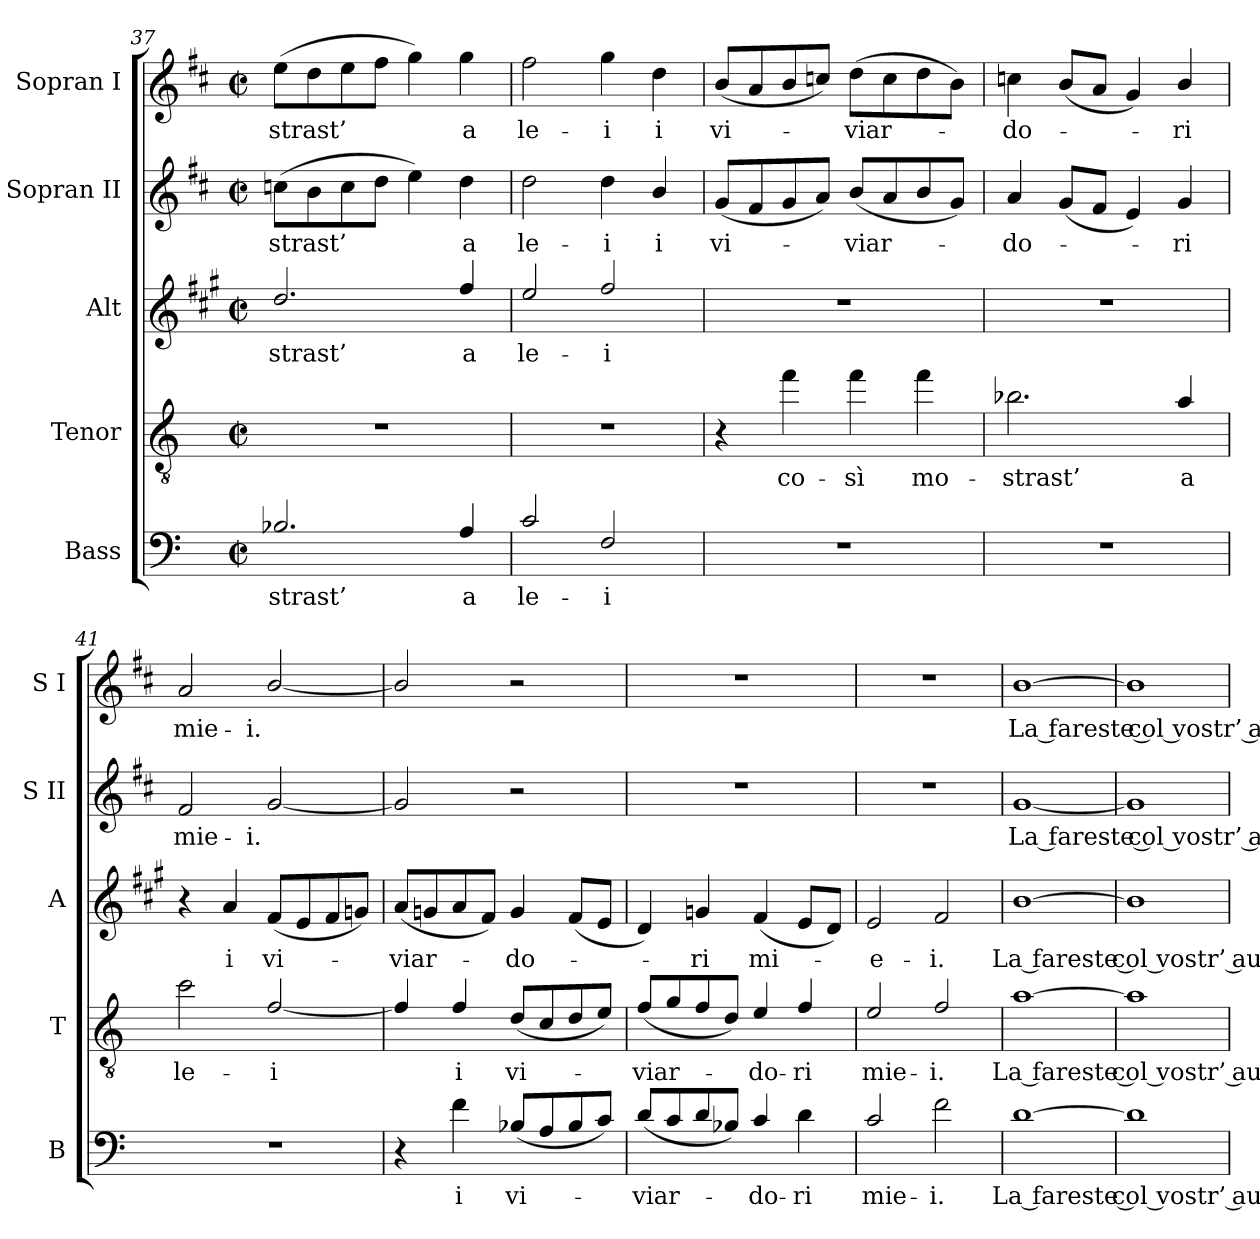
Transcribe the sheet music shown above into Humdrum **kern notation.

**kern	**text	**kern	**text	**kern	**text	**kern	**text	**kern	**text
*part5	*part5	*part4	*part4	*part3	*part3	*part2	*part2	*part1	*part1
*staff5	*staff5	*staff4	*staff4	*staff3	*staff3	*staff2	*staff2	*staff1	*staff1
*I"Bass	*	*I"Tenor	*	*I"Alt	*	*I"Sopran II	*	*I"Sopran I	*
*I'B	*	*I'T	*	*I'A	*	*I'S II	*	*I'S I	*
*clefF4	*	*clefGv2	*	*clefG2	*	*clefG2	*	*clefG2	*
*ITrd12c21	*	*ITrd8c14	*	*ITrd5c9	*	*ITrd1c2	*	*ITrd1c2	*
*k[]	*	*k[]	*	*k[]	*	*k[]	*	*k[]	*
*M2/2	*	*M2/2	*	*M2/2	*	*M2/2	*	*M2/2	*
*met(c|)	*	*met(c|)	*	*met(c|)	*	*met(c|)	*	*met(c|)	*
=37	=37	=37	=37	=37	=37	=37	=37	=37	=37
!	!LO:LY:b	!	!	!	!LO:LY:b	!	!LO:LY:b	!	!LO:LY:b
2.BB-X/	-strast’	1r	.	2.f/	-strast’	(>8b-X\L	-strast’	(>8dd\L	-strast’
.	.	.	.	.	.	8a\	.	8cc\	.
.	.	.	.	.	.	8b-\	.	8dd\	.
.	.	.	.	.	.	8cc\J	.	8ee\J	.
.	.	.	.	.	.	4dd\)	.	4ff\)	.
!	!LO:LY:b	!	!	!	!LO:LY:b	!	!LO:LY:b	!	!LO:LY:b
4AA/	a	.	.	4a/	a	4cc\	a	4ff\	a
!!LO:PB:g=z
=38	=38	=38	=38	=38	=38	=38	=38	=38	=38
!	!LO:LY:b	!	!	!	!LO:LY:b	!	!LO:LY:b	!	!LO:LY:b
2C/	le-	1r	.	2g/	le-	2cc\	le-	2ee\	le-
!	!LO:LY:b	!	!	!	!LO:LY:b	!	!LO:LY:b	!	!LO:LY:b
2FF/	-i	.	.	2a/	-i	4cc\	-i	4ff\	-i
!	!	!	!	!	!	!	!LO:LY:b	!	!LO:LY:b
.	.	.	.	.	.	4a/	i	4cc\	i
=39	=39	=39	=39	=39	=39	=39	=39	=39	=39
!	!	!	!	!	!	!	!LO:LY:b	!	!LO:LY:b
1r	.	4r	.	1r	.	(<8f/L	vi-	(<8a/L	vi-
.	.	.	.	.	.	8e/	.	8g/	.
!	!	!	!LO:LY:b	!	!	!	!	!	!
.	.	4f\	co-	.	.	8f/	.	8a/	.
.	.	.	.	.	.	8g/J)	.	8b-X/J)	.
!	!	!	!LO:LY:b	!	!	!	!LO:LY:b	!	!LO:LY:b
.	.	4f\	-sì	.	.	(<8a/L	viar-	(>8cc\L	viar-
.	.	.	.	.	.	8g/	.	8b-\	.
!	!	!	!LO:LY:b	!	!	!	!	!	!
.	.	4f\	mo-	.	.	8a/	.	8cc\	.
.	.	.	.	.	.	8f/J)	.	8a\J)	.
=40	=40	=40	=40	=40	=40	=40	=40	=40	=40
!	!	!	!LO:LY:b	!	!	!	!LO:LY:b	!	!LO:LY:b
1r	.	2.B-X\	-strast’	1r	.	4g/	-do-	4b-X\	-do-
.	.	.	.	.	.	(<8f/L	.	(<8a/L	.
.	.	.	.	.	.	8e/J	.	8g/J	.
.	.	.	.	.	.	4d/)	.	4f/)	.
!	!	!	!LO:LY:b	!	!	!	!LO:LY:b	!	!LO:LY:b
.	.	4A/	a	.	.	4f/	-ri	4a/	-ri
=41	=41	=41	=41	=41	=41	=41	=41	=41	=41
!	!	!	!LO:LY:b	!	!	!	!LO:LY:b	!	!LO:LY:b
1r	.	2c\	le-	4r	.	2e/	mie-	2g/	mie-
!	!	!	!	!	!LO:LY:b	!	!	!	!
.	.	.	.	4c/	i	.	.	.	.
!	!	!	!LO:LY:b	!	!LO:LY:b	!	!LO:LY:b	!	!LO:LY:b
.	.	[2F/	-i	(<8A/L	vi-	[2f/	-i.	[2a/	-i.
.	.	.	.	8G/	.	.	.	.	.
.	.	.	.	8A/	.	.	.	.	.
.	.	.	.	8B-X/J)	.	.	.	.	.
=42	=42	=42	=42	=42	=42	=42	=42	=42	=42
!	!	!	!	!	!LO:LY:b	!	!	!	!
4r	.	4F/]	.	(<8c/L	viar-	2f/]	.	2a/]	.
.	.	.	.	8B-X/	.	.	.	.	.
!	!LO:LY:b	!	!LO:LY:b	!	!	!	!	!	!
4F\	i	4F/	i	8c/	.	.	.	.	.
.	.	.	.	8A/J)	.	.	.	.	.
!	!LO:LY:b	!	!LO:LY:b	!	!LO:LY:b	!	!	!	!
(<8BB-X/L	vi-	(<8D/L	vi-	4B-/	-do-	2r	.	2r	.
8AA/	.	8C/	.	.	.	.	.	.	.
8BB-/	.	8D/	.	(<8A/L	.	.	.	.	.
8C/J)	.	8E/J)	.	8G/J	.	.	.	.	.
=43	=43	=43	=43	=43	=43	=43	=43	=43	=43
!	!LO:LY:b	!	!LO:LY:b	!	!	!	!	!	!
(<8D/L	viar-	(<8F/L	viar-	4F/)	.	1r	.	1r	.
8C/	.	8G/	.	.	.	.	.	.	.
!	!	!	!	!	!LO:LY:b	!	!	!	!
8D/	.	8F/	.	4B-X/	-ri	.	.	.	.
8BB-X/J)	.	8D/J)	.	.	.	.	.	.	.
!	!LO:LY:b	!	!LO:LY:b	!	!LO:LY:b	!	!	!	!
4C/	-do-	4E/	-do-	(<4A/	mi-	.	.	.	.
!	!LO:LY:b	!	!LO:LY:b	!	!	!	!	!	!
4D\	-ri	4F/	-ri	8G/L	.	.	.	.	.
.	.	.	.	8F/J)	.	.	.	.	.
!!LO:LB:g=z
=44	=44	=44	=44	=44	=44	=44	=44	=44	=44
!	!LO:LY:b	!	!LO:LY:b	!	!LO:LY:b	!	!	!	!
2C/	mie-	2E/	mie-	2G/	-e-	1r	.	1r	.
!	!LO:LY:b	!	!LO:LY:b	!	!LO:LY:b	!	!	!	!
2F\	-i.	2F/	-i.	2A/	-i.	.	.	.	.
=45	=45	=45	=45	=45	=45	=45	=45	=45	=45
!	!LO:LY:b	!	!LO:LY:b	!	!LO:LY:b	!	!LO:LY:b	!	!LO:LY:b
[1D	La fareste col vostr’ aureo sembiante pie-	[1A	La fareste col vostr’ aureo sembiante pie-	[1d	La fareste col vostr’ aureo sembiante pie-	[1f	La fareste col vostr’ aureo sembiante pie-	[1a	La fareste col vostr’ aureo sembiante pie-
=46	=46	=46	=46	=46	=46	=46	=46	=46	=46
1D]	.	1A]	.	1d]	.	1f]	.	1a]	.
=	=	=	=	=	=	=	=	=	=
*-	*-	*-	*-	*-	*-	*-	*-	*-	*-
